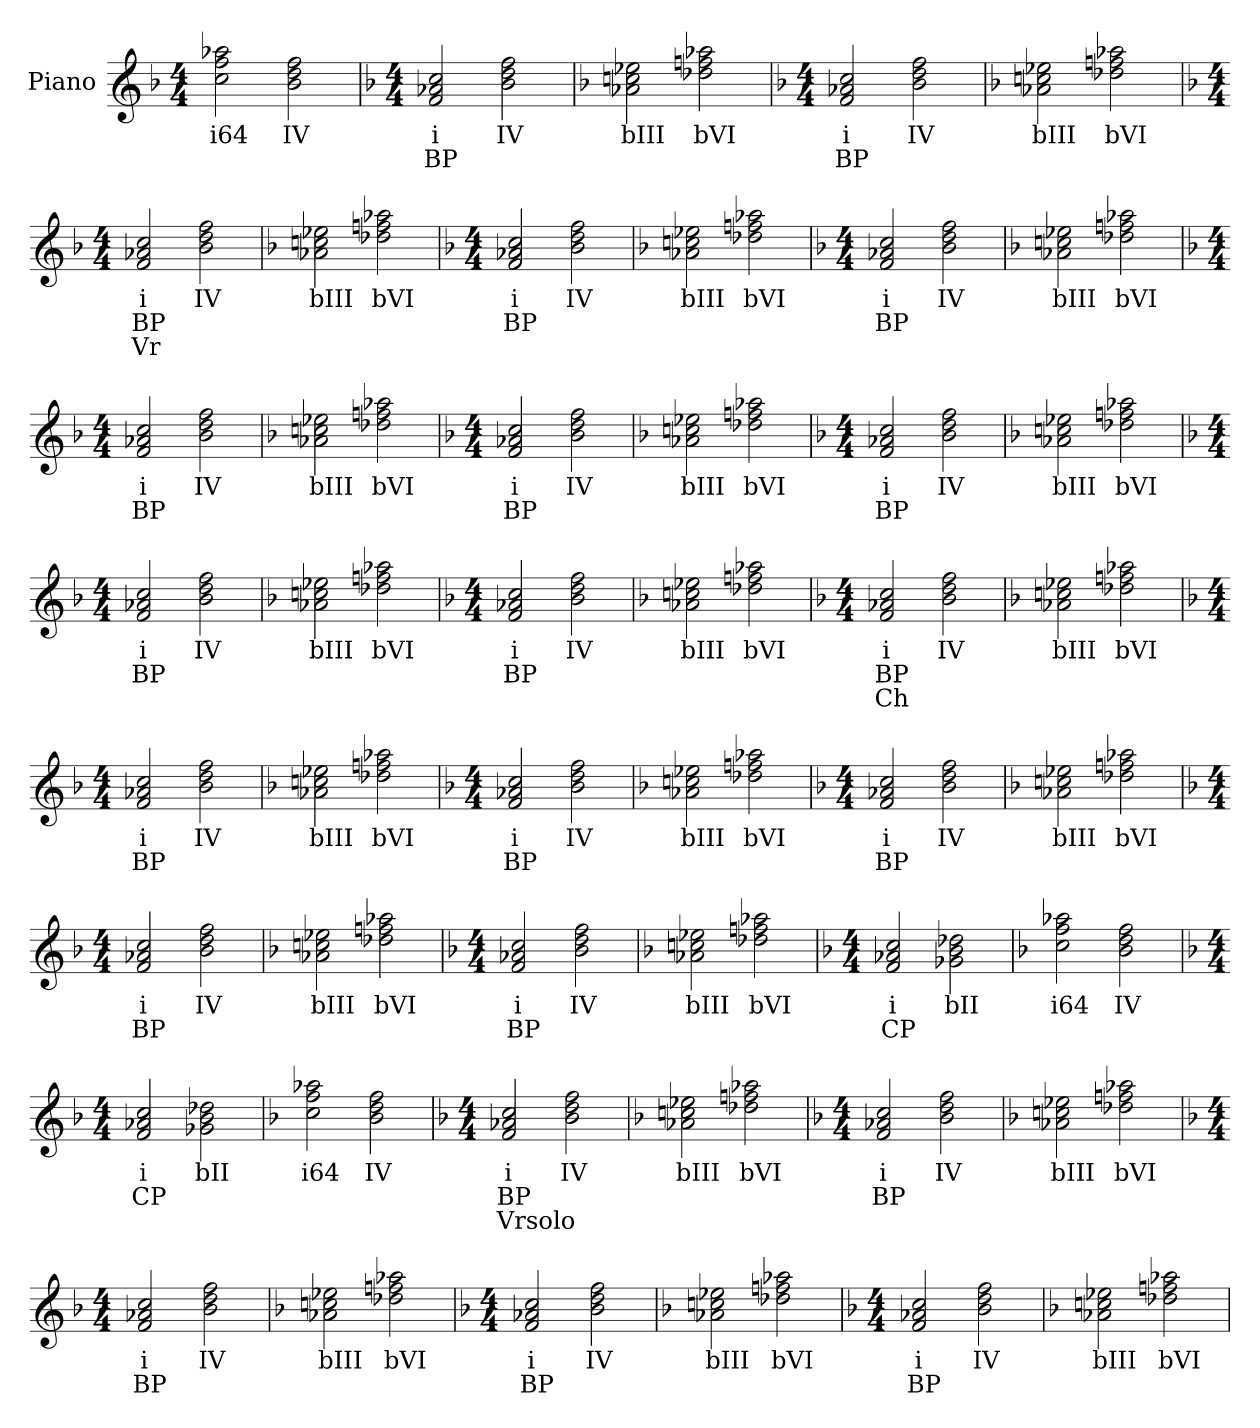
**kern	**text	**text	**text
*part1	*part1	*part1	*part1
*staff1	*staff1	*staff1	*staff1
*I"Piano	*	*	*
*I'Pno	*	*	*
*k[b-]	*	*	*
*F:	*	*	*
*M4/4	*	*	*
=	=	=	=
2cc 2ff 2aa-X	i64	.	.
2b- 2dd 2ff	IV	.	.
=	=	=	=
*k[b-]	*	*	*
*F:	*	*	*
*M4/4	*	*	*
2f 2a-X 2cc	i	BP	.
2b- 2dd 2ff	IV	.	.
=	=	=	=
*k[b-]	*	*	*
*F:	*	*	*
2a-X 2ccn 2ee-X	bIII	.	.
2dd-X 2ffn 2aa-X	bVI	.	.
=	=	=	=
*k[b-]	*	*	*
*F:	*	*	*
*M4/4	*	*	*
2f 2a-X 2cc	i	BP	.
2b- 2dd 2ff	IV	.	.
=	=	=	=
*k[b-]	*	*	*
*F:	*	*	*
2a-X 2ccn 2ee-X	bIII	.	.
2dd-X 2ffn 2aa-X	bVI	.	.
=	=	=	=
*k[b-]	*	*	*
*F:	*	*	*
*M4/4	*	*	*
2f 2a-X 2cc	i	BP	Vr
2b- 2dd 2ff	IV	.	.
=	=	=	=
*k[b-]	*	*	*
*F:	*	*	*
2a-X 2ccn 2ee-X	bIII	.	.
2dd-X 2ffn 2aa-X	bVI	.	.
=	=	=	=
*k[b-]	*	*	*
*F:	*	*	*
*M4/4	*	*	*
2f 2a-X 2cc	i	BP	.
2b- 2dd 2ff	IV	.	.
=	=	=	=
*k[b-]	*	*	*
*F:	*	*	*
2a-X 2ccn 2ee-X	bIII	.	.
2dd-X 2ffn 2aa-X	bVI	.	.
=	=	=	=
*k[b-]	*	*	*
*F:	*	*	*
*M4/4	*	*	*
2f 2a-X 2cc	i	BP	.
2b- 2dd 2ff	IV	.	.
=	=	=	=
*k[b-]	*	*	*
*F:	*	*	*
2a-X 2ccn 2ee-X	bIII	.	.
2dd-X 2ffn 2aa-X	bVI	.	.
=	=	=	=
*k[b-]	*	*	*
*F:	*	*	*
*M4/4	*	*	*
2f 2a-X 2cc	i	BP	.
2b- 2dd 2ff	IV	.	.
=	=	=	=
*k[b-]	*	*	*
*F:	*	*	*
2a-X 2ccn 2ee-X	bIII	.	.
2dd-X 2ffn 2aa-X	bVI	.	.
=	=	=	=
*k[b-]	*	*	*
*F:	*	*	*
*M4/4	*	*	*
2f 2a-X 2cc	i	BP	.
2b- 2dd 2ff	IV	.	.
=	=	=	=
*k[b-]	*	*	*
*F:	*	*	*
2a-X 2ccn 2ee-X	bIII	.	.
2dd-X 2ffn 2aa-X	bVI	.	.
=	=	=	=
*k[b-]	*	*	*
*F:	*	*	*
*M4/4	*	*	*
2f 2a-X 2cc	i	BP	.
2b- 2dd 2ff	IV	.	.
=	=	=	=
*k[b-]	*	*	*
*F:	*	*	*
2a-X 2ccn 2ee-X	bIII	.	.
2dd-X 2ffn 2aa-X	bVI	.	.
=	=	=	=
*k[b-]	*	*	*
*F:	*	*	*
*M4/4	*	*	*
2f 2a-X 2cc	i	BP	.
2b- 2dd 2ff	IV	.	.
=	=	=	=
*k[b-]	*	*	*
*F:	*	*	*
2a-X 2ccn 2ee-X	bIII	.	.
2dd-X 2ffn 2aa-X	bVI	.	.
=	=	=	=
*k[b-]	*	*	*
*F:	*	*	*
*M4/4	*	*	*
2f 2a-X 2cc	i	BP	.
2b- 2dd 2ff	IV	.	.
=	=	=	=
*k[b-]	*	*	*
*F:	*	*	*
2a-X 2ccn 2ee-X	bIII	.	.
2dd-X 2ffn 2aa-X	bVI	.	.
=	=	=	=
*k[b-]	*	*	*
*F:	*	*	*
*M4/4	*	*	*
2f 2a-X 2cc	i	BP	Ch
2b- 2dd 2ff	IV	.	.
=	=	=	=
*k[b-]	*	*	*
*F:	*	*	*
2a-X 2ccn 2ee-X	bIII	.	.
2dd-X 2ffn 2aa-X	bVI	.	.
=	=	=	=
*k[b-]	*	*	*
*F:	*	*	*
*M4/4	*	*	*
2f 2a-X 2cc	i	BP	.
2b- 2dd 2ff	IV	.	.
=	=	=	=
*k[b-]	*	*	*
*F:	*	*	*
2a-X 2ccn 2ee-X	bIII	.	.
2dd-X 2ffn 2aa-X	bVI	.	.
=	=	=	=
*k[b-]	*	*	*
*F:	*	*	*
*M4/4	*	*	*
2f 2a-X 2cc	i	BP	.
2b- 2dd 2ff	IV	.	.
=	=	=	=
*k[b-]	*	*	*
*F:	*	*	*
2a-X 2ccn 2ee-X	bIII	.	.
2dd-X 2ffn 2aa-X	bVI	.	.
=	=	=	=
*k[b-]	*	*	*
*F:	*	*	*
*M4/4	*	*	*
2f 2a-X 2cc	i	BP	.
2b- 2dd 2ff	IV	.	.
=	=	=	=
*k[b-]	*	*	*
*F:	*	*	*
2a-X 2ccn 2ee-X	bIII	.	.
2dd-X 2ffn 2aa-X	bVI	.	.
=	=	=	=
*k[b-]	*	*	*
*F:	*	*	*
*M4/4	*	*	*
2f 2a-X 2cc	i	BP	.
2b- 2dd 2ff	IV	.	.
=	=	=	=
*k[b-]	*	*	*
*F:	*	*	*
2a-X 2ccn 2ee-X	bIII	.	.
2dd-X 2ffn 2aa-X	bVI	.	.
=	=	=	=
*k[b-]	*	*	*
*F:	*	*	*
*M4/4	*	*	*
2f 2a-X 2cc	i	BP	.
2b- 2dd 2ff	IV	.	.
=	=	=	=
*k[b-]	*	*	*
*F:	*	*	*
2a-X 2ccn 2ee-X	bIII	.	.
2dd-X 2ffn 2aa-X	bVI	.	.
=	=	=	=
*k[b-]	*	*	*
*F:	*	*	*
*M4/4	*	*	*
2f 2a-X 2cc	i	CP	.
2g-X 2b- 2dd-X	bII	.	.
=	=	=	=
*k[b-]	*	*	*
*F:	*	*	*
2cc 2ff 2aa-X	i64	.	.
2b- 2dd 2ff	IV	.	.
=	=	=	=
*k[b-]	*	*	*
*F:	*	*	*
*M4/4	*	*	*
2f 2a-X 2cc	i	CP	.
2g-X 2b- 2dd-X	bII	.	.
=	=	=	=
*k[b-]	*	*	*
*F:	*	*	*
2cc 2ff 2aa-X	i64	.	.
2b- 2dd 2ff	IV	.	.
=	=	=	=
*k[b-]	*	*	*
*F:	*	*	*
*M4/4	*	*	*
2f 2a-X 2cc	i	BP	Vrsolo
2b- 2dd 2ff	IV	.	.
=	=	=	=
*k[b-]	*	*	*
*F:	*	*	*
2a-X 2ccn 2ee-X	bIII	.	.
2dd-X 2ffn 2aa-X	bVI	.	.
=	=	=	=
*k[b-]	*	*	*
*F:	*	*	*
*M4/4	*	*	*
2f 2a-X 2cc	i	BP	.
2b- 2dd 2ff	IV	.	.
=	=	=	=
*k[b-]	*	*	*
*F:	*	*	*
2a-X 2ccn 2ee-X	bIII	.	.
2dd-X 2ffn 2aa-X	bVI	.	.
=	=	=	=
*k[b-]	*	*	*
*F:	*	*	*
*M4/4	*	*	*
2f 2a-X 2cc	i	BP	.
2b- 2dd 2ff	IV	.	.
=	=	=	=
*k[b-]	*	*	*
*F:	*	*	*
2a-X 2ccn 2ee-X	bIII	.	.
2dd-X 2ffn 2aa-X	bVI	.	.
=	=	=	=
*k[b-]	*	*	*
*F:	*	*	*
*M4/4	*	*	*
2f 2a-X 2cc	i	BP	.
2b- 2dd 2ff	IV	.	.
=	=	=	=
*k[b-]	*	*	*
*F:	*	*	*
2a-X 2ccn 2ee-X	bIII	.	.
2dd-X 2ffn 2aa-X	bVI	.	.
=	=	=	=
*k[b-]	*	*	*
*F:	*	*	*
*M4/4	*	*	*
2f 2a-X 2cc	i	BP	.
2b- 2dd 2ff	IV	.	.
=	=	=	=
*k[b-]	*	*	*
*F:	*	*	*
2a-X 2ccn 2ee-X	bIII	.	.
2dd-X 2ffn 2aa-X	bVI	.	.
=	=	=	=
*-	*-	*-	*-
